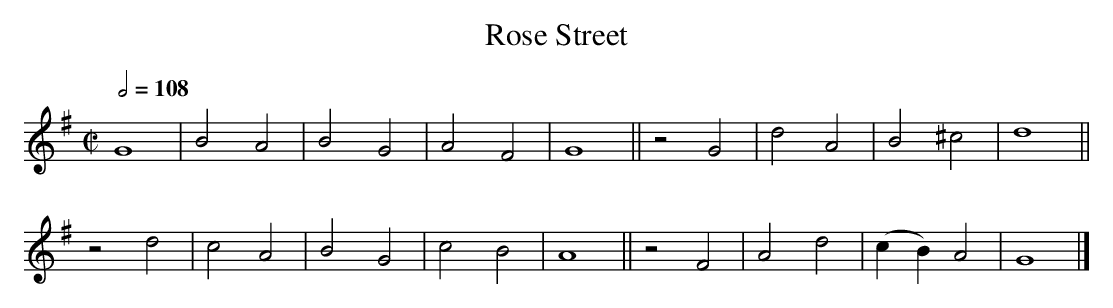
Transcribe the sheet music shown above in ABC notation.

X:1
T:Rose Street
M:C|
L:1/2
Q:1/2=108
K:G
G2|BA|BG|AF|G2||zG|dA| B   ^c|d2||
zd|cA|BG|cB|A2||zF|Ad|(c/B/)A|G2|]
